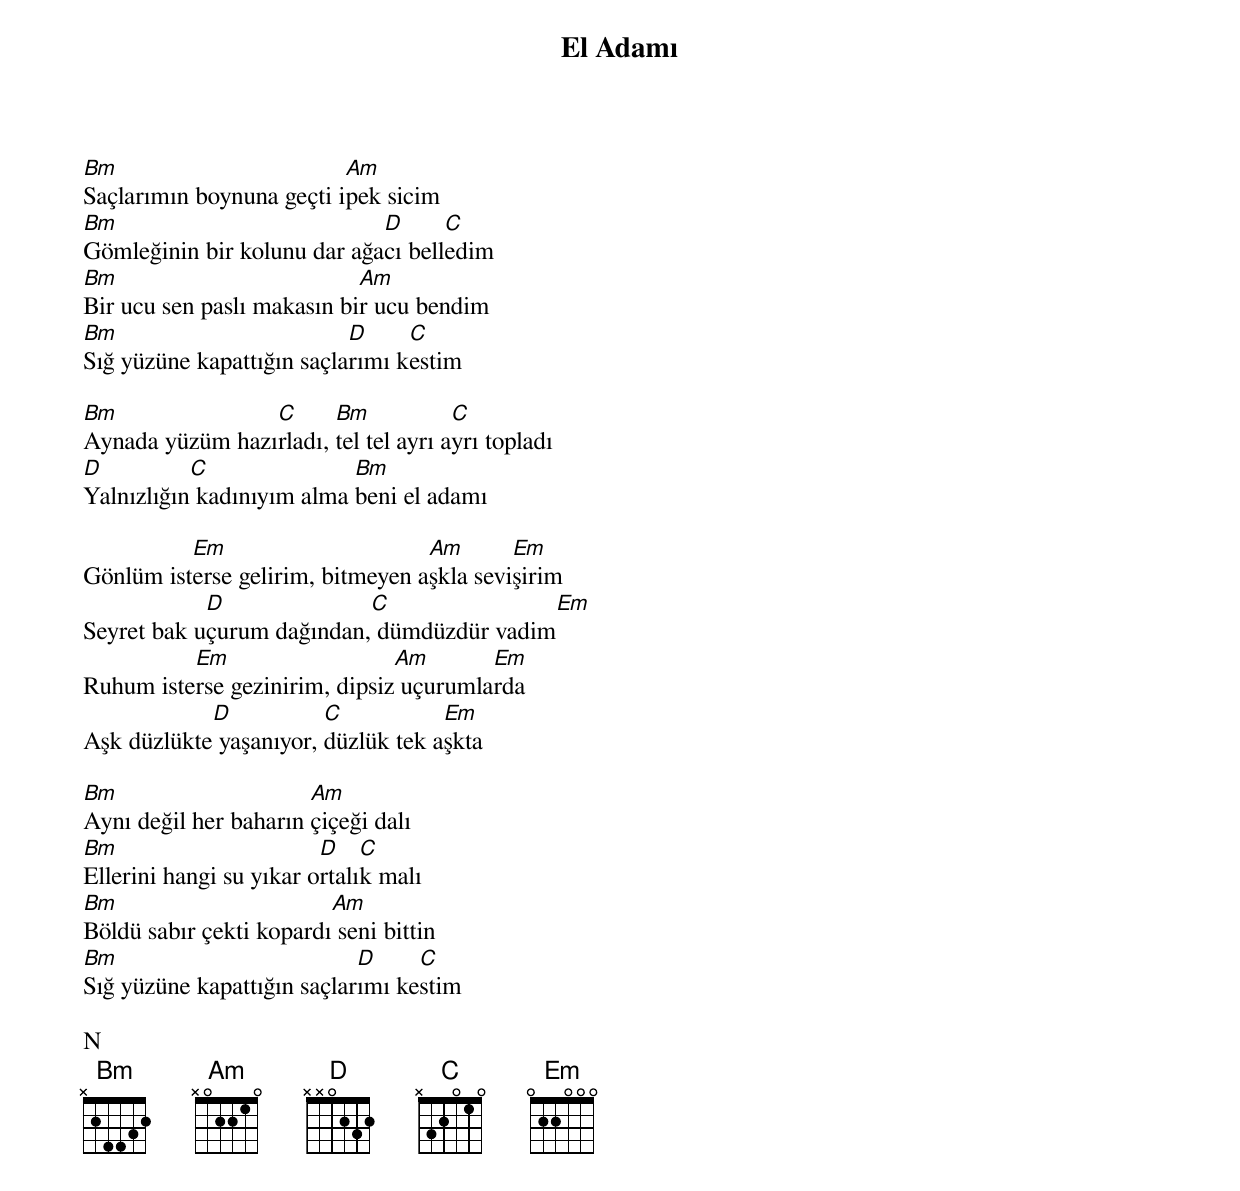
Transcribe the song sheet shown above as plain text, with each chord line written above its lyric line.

{title: El Adamı}
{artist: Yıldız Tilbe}

Bm                        Am
Saçlarımın boynuna geçti ipek sicim
Bm                           D      C
Gömleğinin bir kolunu dar ağacı belledim
Bm                          Am
Bir ucu sen paslı makasın bir ucu bendim
Bm                         D     C
Sığ yüzüne kapattığın saçlarımı kestim

Bm               C      Bm            C
Aynada yüzüm hazırladı, tel tel ayrı ayrı topladı
D          C               Bm
Yalnızlığın kadınıyım alma beni el adamı

          Em                      Am       Em
Gönlüm isterse gelirim, bitmeyen aşkla sevişirim
            D              C                Em
Seyret bak uçurum dağından, dümdüzdür vadim
          Em                   Am       Em
Ruhum isterse gezinirim, dipsiz uçurumlarda
            D           C           Em
Aşk düzlükte yaşanıyor, düzlük tek aşkta

Bm                     Am
Aynı değil her baharın çiçeği dalı
Bm                       D    C
Ellerini hangi su yıkar ortalık malı
Bm                       Am
Böldü sabır çekti kopardı seni bittin
Bm                          D     C
Sığ yüzüne kapattığın saçlarımı kestim

N
